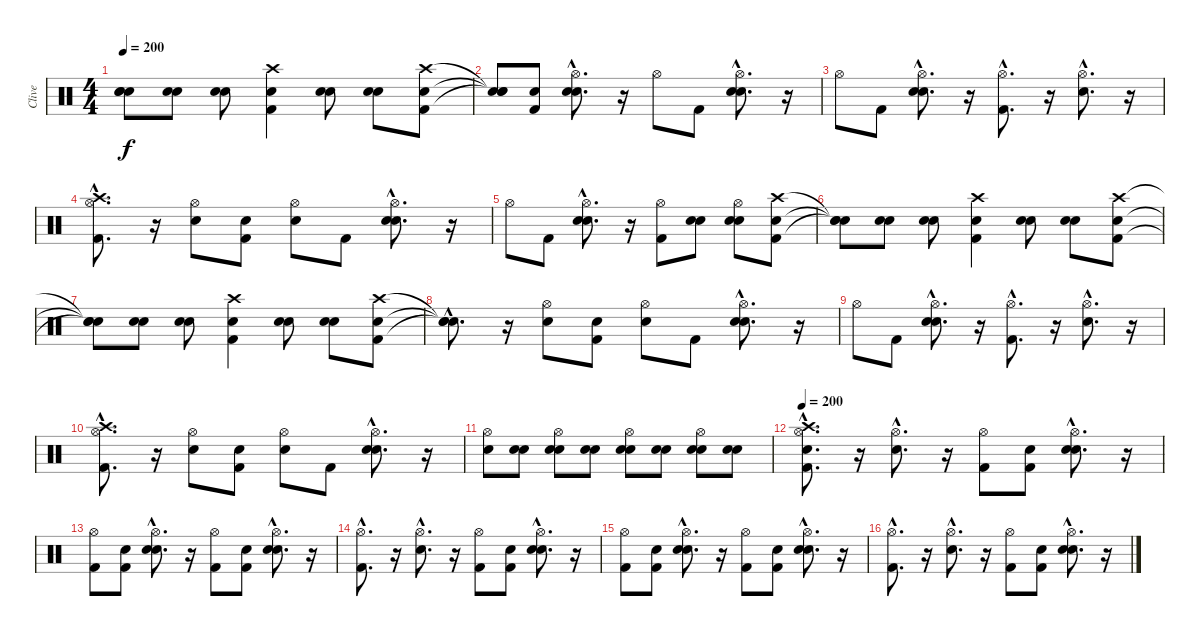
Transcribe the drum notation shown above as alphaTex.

\track ("Clive" "Clive") {instrument percussion}
\staff {score}
\articulation defaults
\ts (4 4)
\tempo 200
\clef neutral
\ks c
("Snare (hit)"{t} "Snare (hit)"{t} "Snare (hit)"{t}).8{dy f} ("Snare (hit)" "Snare (hit) 2").8 ("Snare (hit)" "Snare (hit) 2").8 ("Snare (hit)" "Kick (hit) 2" "Crash high (hit)").4 ("Snare (hit)" "Snare (hit) 2").8 ("Snare (hit)" "Snare (hit) 2").8 ("Snare (hit)" "Kick (hit) 2" "Crash high (hit)").8 |
("Snare (hit)"{t} "Snare (hit)"{t} "Snare (hit)"{t}).8 ("Snare (hit)" "Kick (hit) 2").8 ("Snare (hit)"{hac} "Snare (hit) 2"{hac} "Hi-Hat (open)"{hac}).8{d} r.16 "Hi-Hat (open)".8 "Kick (hit) 2".8 ("Snare (hit)"{hac} "Snare (hit) 2"{hac} "Hi-Hat (open)"{hac}).8{d} r.16 |
"Hi-Hat (open)".8 "Kick (hit) 2".8 ("Snare (hit)"{hac} "Snare (hit) 2"{hac} "Hi-Hat (open)"{hac}).8{d} r.16 ("Kick (hit) 2"{hac} "Hi-Hat (open)"{hac}).8{d} r.16 ("Snare (hit) 2"{hac} "Hi-Hat (open)"{hac}).8{d} r.16 |
("Kick (hit) 2"{hac} "Hi-Hat (open)"{hac} "Crash high (hit)"{hac}).8{d} r.16 ("Snare (hit) 2" "Hi-Hat (open)").8 ("Snare (hit)" "Kick (hit) 2").8 ("Snare (hit)" "Hi-Hat (open)").8 "Kick (hit) 2".8 ("Snare (hit)"{hac} "Snare (hit) 2"{hac} "Hi-Hat (open)"{hac}).8{d} r.16 |
"Hi-Hat (open)".8 "Kick (hit) 2".8 ("Snare (hit)"{hac} "Snare (hit) 2"{hac} "Hi-Hat (open)"{hac}).8{d} r.16 ("Kick (hit) 2" "Hi-Hat (open)").8 ("Snare (hit)" "Snare (hit) 2").8 ("Snare (hit)" "Snare (hit) 2" "Hi-Hat (open)").8 ("Snare (hit)" "Kick (hit) 2" "Crash high (hit)").8 |
("Snare (hit)"{t} "Snare (hit)"{t} "Snare (hit)"{t}).8 ("Snare (hit)" "Snare (hit) 2").8 ("Snare (hit)" "Snare (hit) 2").8 ("Snare (hit)" "Kick (hit) 2" "Crash high (hit)").4 ("Snare (hit)" "Snare (hit) 2").8 ("Snare (hit)" "Snare (hit) 2").8 ("Snare (hit)" "Kick (hit) 2" "Crash high (hit)").8 |
("Snare (hit)"{t} "Snare (hit)"{t} "Snare (hit)"{t}).8 ("Snare (hit)" "Snare (hit) 2").8 ("Snare (hit)" "Snare (hit) 2").8 ("Snare (hit)" "Kick (hit) 2" "Crash high (hit)").4 ("Snare (hit)" "Snare (hit) 2").8 ("Snare (hit)" "Snare (hit) 2").8 ("Snare (hit)" "Kick (hit) 2" "Crash high (hit)").8 |
("Snare (hit)"{hac t} "Snare (hit)"{hac t} "Snare (hit)"{hac t}).8{d} r.16 ("Snare (hit) 2" "Hi-Hat (open)").8 ("Snare (hit)" "Kick (hit) 2").8 ("Snare (hit)" "Hi-Hat (open)").8 "Kick (hit) 2".8 ("Snare (hit)"{hac} "Snare (hit) 2"{hac} "Hi-Hat (open)"{hac}).8{d} r.16 |
"Hi-Hat (open)".8 "Kick (hit) 2".8 ("Snare (hit)"{hac} "Snare (hit) 2"{hac} "Hi-Hat (open)"{hac}).8{d} r.16 ("Kick (hit) 2"{hac} "Hi-Hat (open)"{hac}).8{d} r.16 ("Snare (hit) 2"{hac} "Hi-Hat (open)"{hac}).8{d} r.16 |
("Kick (hit) 2"{hac} "Hi-Hat (open)"{hac} "Crash high (hit)"{hac}).8{d} r.16 ("Snare (hit) 2" "Hi-Hat (open)").8 ("Snare (hit)" "Kick (hit) 2").8 ("Snare (hit)" "Hi-Hat (open)").8 "Kick (hit) 2".8 ("Snare (hit)"{hac} "Snare (hit) 2"{hac} "Hi-Hat (open)"{hac}).8{d} r.16 |
("Snare (hit) 2" "Hi-Hat (open)").8 ("Snare (hit)" "Snare (hit) 2").8 ("Snare (hit)" "Snare (hit) 2" "Hi-Hat (open)").8 ("Snare (hit)" "Snare (hit) 2").8 ("Snare (hit)" "Snare (hit) 2" "Hi-Hat (open)").8 ("Snare (hit)" "Snare (hit) 2").8 ("Snare (hit)" "Snare (hit) 2" "Hi-Hat (open)").8 ("Snare (hit)" "Snare (hit) 2").8 |
\tempo 200
("Snare (hit)"{hac} "Kick (hit) 2"{hac} "Hi-Hat (open)"{hac} "Crash high (hit)"{hac}).8{d} r.16 ("Snare (hit) 2"{hac} "Hi-Hat (open)"{hac}).8{d} r.16 ("Kick (hit) 2" "Hi-Hat (open)").8 ("Snare (hit)" "Kick (hit) 2").8 ("Snare (hit)"{hac} "Snare (hit) 2"{hac} "Hi-Hat (open)"{hac}).8{d} r.16 |
("Kick (hit) 2" "Hi-Hat (open)").8 ("Snare (hit)" "Kick (hit) 2").8 ("Snare (hit)"{hac} "Snare (hit) 2"{hac} "Hi-Hat (open)"{hac}).8{d} r.16 ("Kick (hit) 2" "Hi-Hat (open)").8 ("Snare (hit)" "Kick (hit) 2").8 ("Snare (hit)"{hac} "Snare (hit) 2"{hac} "Hi-Hat (open)"{hac}).8{d} r.16 |
("Kick (hit) 2"{hac} "Hi-Hat (open)"{hac}).8{d} r.16 ("Snare (hit) 2"{hac} "Hi-Hat (open)"{hac}).8{d} r.16 ("Kick (hit) 2" "Hi-Hat (open)").8 ("Snare (hit)" "Kick (hit) 2").8 ("Snare (hit)"{hac} "Snare (hit) 2"{hac} "Hi-Hat (open)"{hac}).8{d} r.16 |
("Kick (hit) 2" "Hi-Hat (open)").8 ("Snare (hit)" "Kick (hit) 2").8 ("Snare (hit)"{hac} "Snare (hit) 2"{hac} "Hi-Hat (open)"{hac}).8{d} r.16 ("Kick (hit) 2" "Hi-Hat (open)").8 ("Snare (hit)" "Kick (hit) 2").8 ("Snare (hit)"{hac} "Snare (hit) 2"{hac} "Hi-Hat (open)"{hac}).8{d} r.16 |
("Kick (hit) 2"{hac} "Hi-Hat (open)"{hac}).8{d} r.16 ("Snare (hit) 2"{hac} "Hi-Hat (open)"{hac}).8{d} r.16 ("Kick (hit) 2" "Hi-Hat (open)").8 ("Snare (hit)" "Kick (hit) 2").8 ("Snare (hit)"{hac} "Snare (hit) 2"{hac} "Hi-Hat (open)"{hac}).8{d} r.16
